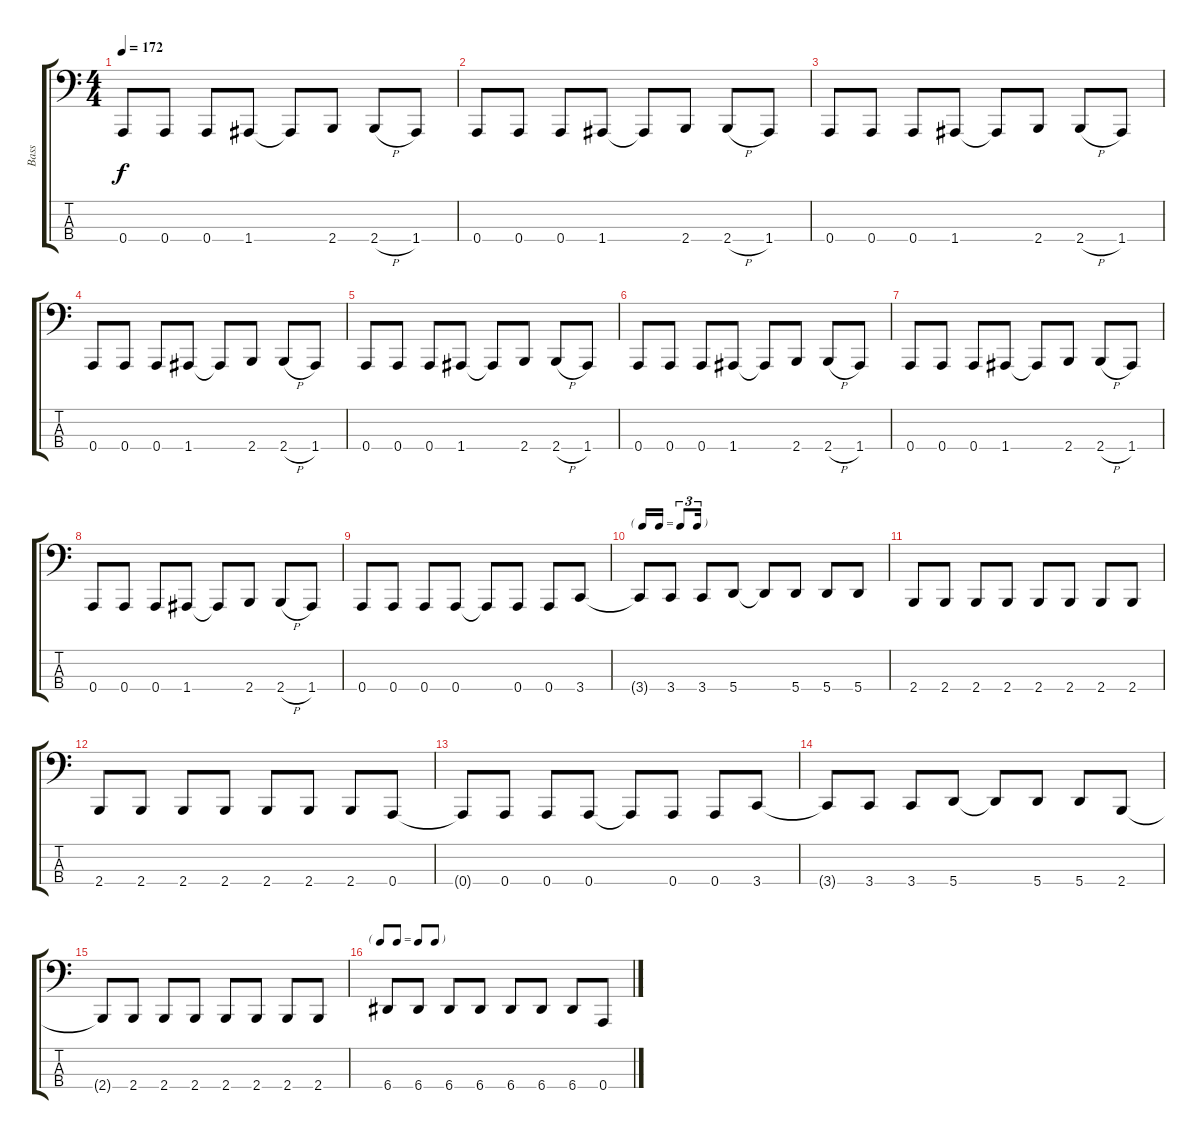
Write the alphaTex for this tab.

\track ("Bass" "Bass") {instrument electricbasspick}
\staff {score tabs}
\tuning (D2 A1 E1 A0) {hide}
\ts (4 4)
\tempo 172
\clef f4
\ks c
0.4.8{dy f} 0.4.8 0.4.8 1.4.8 1.4{t}.8 2.4.8 2.4{h}.8 1.4.8 |
0.4.8 0.4.8 0.4.8 1.4.8 1.4{t}.8 2.4.8 2.4{h}.8 1.4.8 |
0.4.8 0.4.8 0.4.8 1.4.8 1.4{t}.8 2.4.8 2.4{h}.8 1.4.8 |
0.4.8 0.4.8 0.4.8 1.4.8 1.4{t}.8 2.4.8 2.4{h}.8 1.4.8 |
0.4.8 0.4.8 0.4.8 1.4.8 1.4{t}.8 2.4.8 2.4{h}.8 1.4.8 |
0.4.8 0.4.8 0.4.8 1.4.8 1.4{t}.8 2.4.8 2.4{h}.8 1.4.8 |
0.4.8 0.4.8 0.4.8 1.4.8 1.4{t}.8 2.4.8 2.4{h}.8 1.4.8 |
0.4.8 0.4.8 0.4.8 1.4.8 1.4{t}.8 2.4.8 2.4{h}.8 1.4.8 |
0.4.8 0.4.8 0.4.8 0.4.8 0.4{t}.8 0.4.8 0.4.8 3.4.8 |
\tf triplet16th
3.4{t}.8 3.4.8 3.4.8 5.4.8 5.4{t}.8 5.4.8 5.4.8 5.4.8 |
2.4.8 2.4.8 2.4.8 2.4.8 2.4.8 2.4.8 2.4.8 2.4.8 |
2.4.8 2.4.8 2.4.8 2.4.8 2.4.8 2.4.8 2.4.8 0.4.8 |
0.4{t}.8 0.4.8 0.4.8 0.4.8 0.4{t}.8 0.4.8 0.4.8 3.4.8 |
3.4{t}.8 3.4.8 3.4.8 5.4.8 5.4{t}.8 5.4.8 5.4.8 2.4.8 |
2.4{t}.8 2.4.8 2.4.8 2.4.8 2.4.8 2.4.8 2.4.8 2.4.8 |
\tf none
6.4.8 6.4.8 6.4.8 6.4.8 6.4.8 6.4.8 6.4.8 0.4.8
